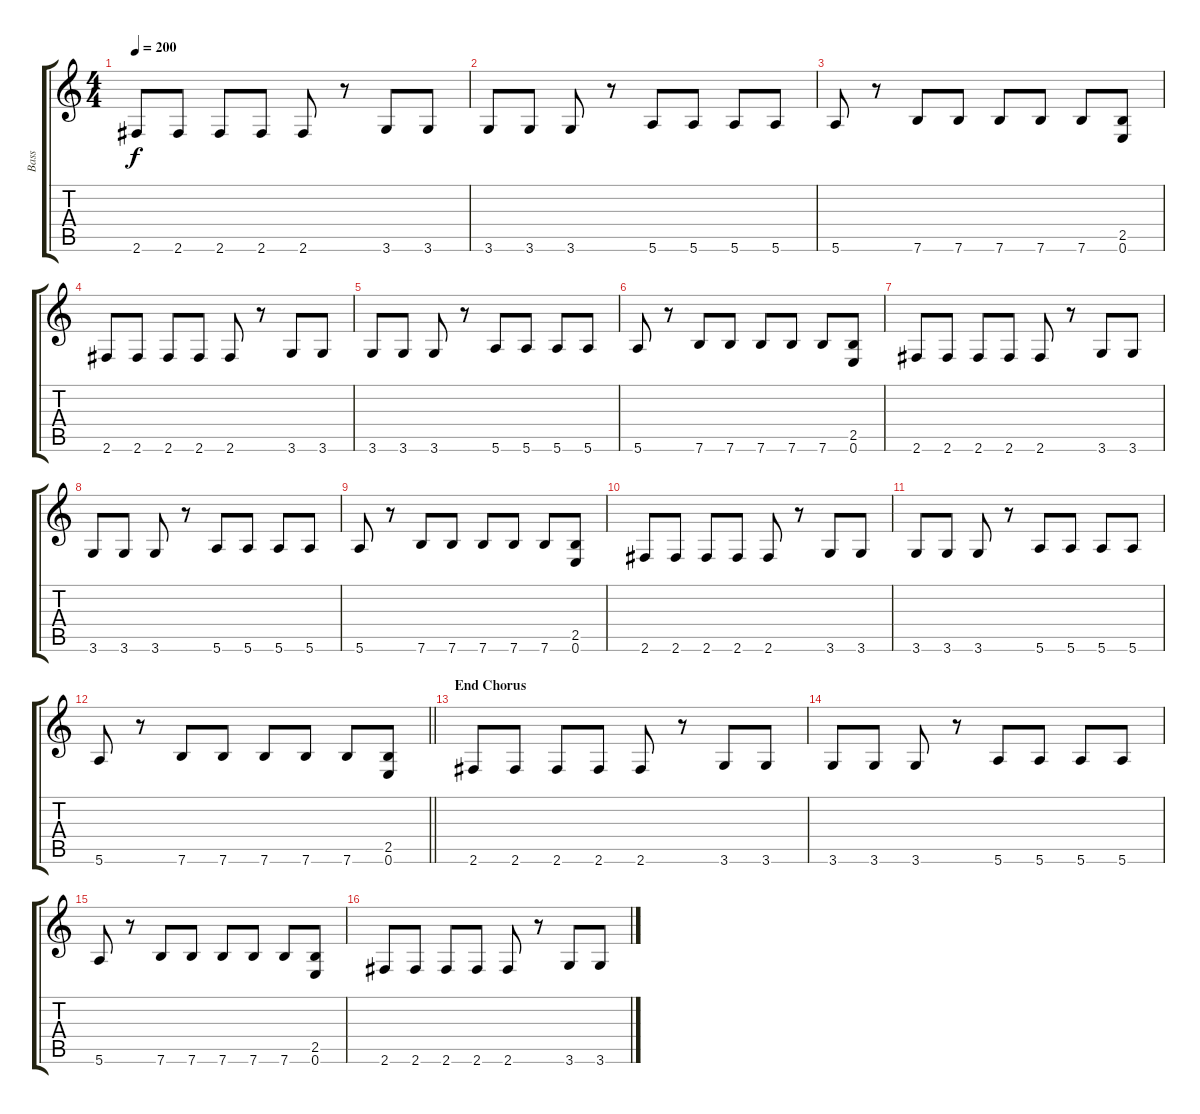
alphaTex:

\track ("Bass" "Bass") {instrument electricbasspick}
\staff {score tabs}
\tuning (E4 B3 G3 D3 A2 E2) {hide}
\ts (4 4)
\tempo 200
\clef g2
\ks c
2.6.8{dy f} 2.6.8 2.6.8 2.6.8 2.6.8 r.8 3.6.8 3.6.8 |
3.6.8 3.6.8 3.6.8 r.8 5.6.8 5.6.8 5.6.8 5.6.8 |
5.6.8 r.8 7.6.8 7.6.8 7.6.8 7.6.8 7.6.8 (2.5 0.6).8 |
2.6.8 2.6.8 2.6.8 2.6.8 2.6.8 r.8 3.6.8 3.6.8 |
3.6.8 3.6.8 3.6.8 r.8 5.6.8 5.6.8 5.6.8 5.6.8 |
5.6.8 r.8 7.6.8 7.6.8 7.6.8 7.6.8 7.6.8 (2.5 0.6).8 |
2.6.8 2.6.8 2.6.8 2.6.8 2.6.8 r.8 3.6.8 3.6.8 |
3.6.8 3.6.8 3.6.8 r.8 5.6.8 5.6.8 5.6.8 5.6.8 |
5.6.8 r.8 7.6.8 7.6.8 7.6.8 7.6.8 7.6.8 (2.5 0.6).8 |
2.6.8 2.6.8 2.6.8 2.6.8 2.6.8 r.8 3.6.8 3.6.8 |
3.6.8 3.6.8 3.6.8 r.8 5.6.8 5.6.8 5.6.8 5.6.8 |
\barLineRight lightlight
5.6.8 r.8 7.6.8 7.6.8 7.6.8 7.6.8 7.6.8 (2.5 0.6).8 |
\section ("" "End Chorus")
2.6.8 2.6.8 2.6.8 2.6.8 2.6.8 r.8 3.6.8 3.6.8 |
3.6.8 3.6.8 3.6.8 r.8 5.6.8 5.6.8 5.6.8 5.6.8 |
5.6.8 r.8 7.6.8 7.6.8 7.6.8 7.6.8 7.6.8 (2.5 0.6).8 |
2.6.8 2.6.8 2.6.8 2.6.8 2.6.8 r.8 3.6.8 3.6.8
